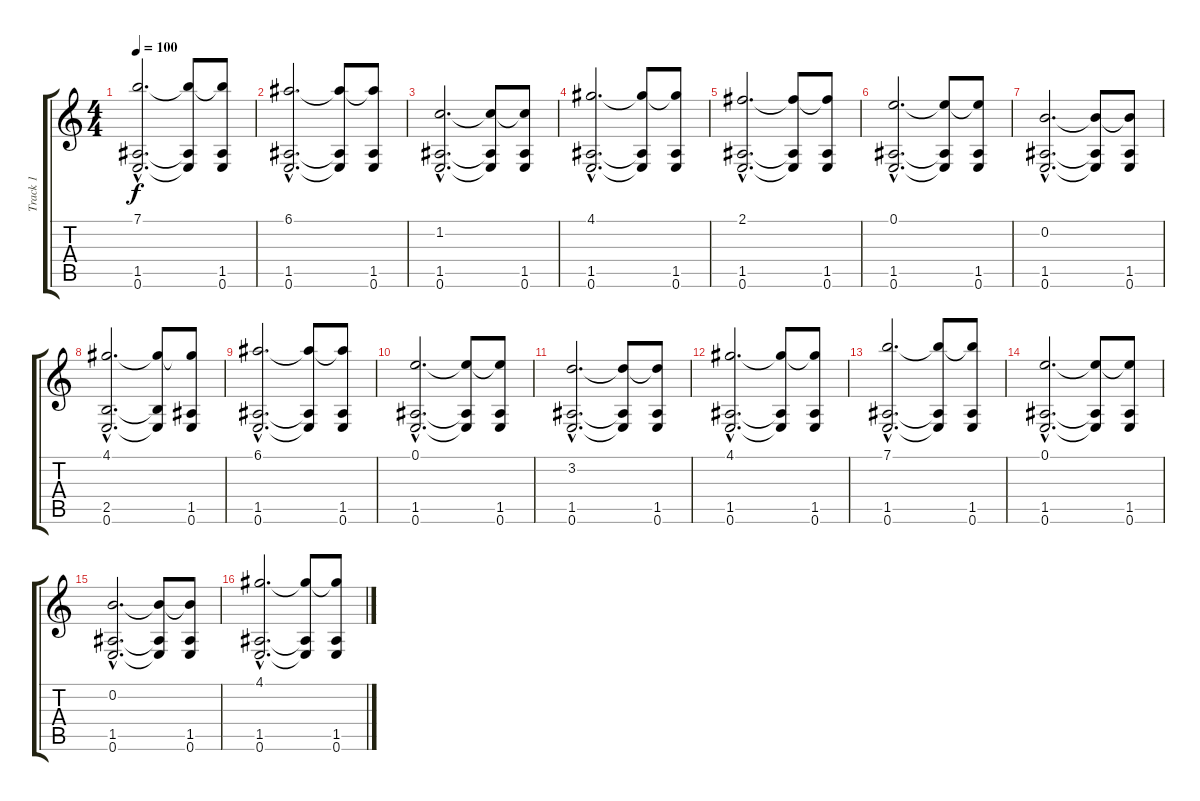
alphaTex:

\track ("Track 1" "Track 1") {instrument distortionguitar}
\staff {score tabs}
\tuning (E4 B3 G3 D3 A2 E2) {hide}
\ts (4 4)
\tempo 100
\clef g2
\ks c
(7.1{hac} 1.5{hac} 0.6{hac}).2{d dy f} (7.1{t} 1.5{t} 0.6{t}).8 (7.1{t} 1.5 0.6).8 |
(6.1{hac} 1.5{hac} 0.6{hac}).2{d} (6.1{t} 1.5{t} 0.6{t}).8 (6.1{t} 1.5 0.6).8 |
(1.2{hac} 1.5{hac} 0.6{hac}).2{d} (1.2{t} 1.5{t} 0.6{t}).8 (1.2{t} 1.5 0.6).8 |
(4.1{hac} 1.5{hac} 0.6{hac}).2{d} (4.1{t} 1.5{t} 0.6{t}).8 (4.1{t} 1.5 0.6).8 |
(2.1{hac} 1.5{hac} 0.6{hac}).2{d} (2.1{t} 1.5{t} 0.6{t}).8 (2.1{t} 1.5 0.6).8 |
(0.1{hac} 1.5{hac} 0.6{hac}).2{d} (0.1{t} 1.5{t} 0.6{t}).8 (0.1{t} 1.5 0.6).8 |
(0.2{hac} 1.5{hac} 0.6{hac}).2{d} (0.2{t} 1.5{t} 0.6{t}).8 (0.2{t} 1.5 0.6).8 |
(4.1{hac} 2.5{hac} 0.6{hac}).2{d} (4.1{t} 2.5{t} 0.6{t}).8 (4.1{t} 1.5 0.6).8 |
(6.1{hac} 1.5{hac} 0.6{hac}).2{d volume 0} (6.1{t} 1.5{t} 0.6{t}).8 (6.1{t} 1.5 0.6).8 |
(0.1{hac} 1.5{hac} 0.6{hac}).2{d} (0.1{t} 1.5{t} 0.6{t}).8 (0.1{t} 1.5 0.6).8 |
(3.2{hac} 1.5{hac} 0.6{hac}).2{d} (3.2{t} 1.5{t} 0.6{t}).8 (3.2{t} 1.5 0.6).8 |
(4.1{hac} 1.5{hac} 0.6{hac}).2{d} (4.1{t} 1.5{t} 0.6{t}).8 (4.1{t} 1.5 0.6).8 |
(7.1{hac} 1.5{hac} 0.6{hac}).2{d} (7.1{t} 1.5{t} 0.6{t}).8 (7.1{t} 1.5 0.6).8 |
(0.1{hac} 1.5{hac} 0.6{hac}).2{d} (0.1{t} 1.5{t} 0.6{t}).8 (0.1{t} 1.5 0.6).8 |
(0.2{hac} 1.5{hac} 0.6{hac}).2{d} (0.2{t} 1.5{t} 0.6{t}).8 (0.2{t} 1.5 0.6).8 |
(4.1{hac} 1.5{hac} 0.6{hac}).2{d} (4.1{t} 1.5{t} 0.6{t}).8 (4.1{t} 1.5 0.6).8
